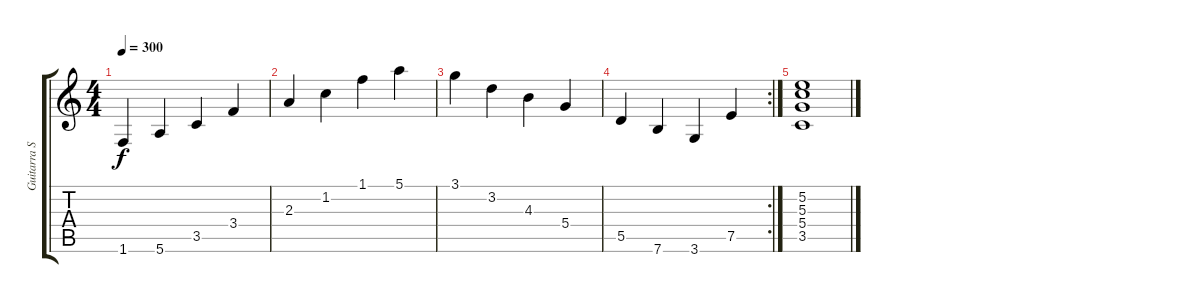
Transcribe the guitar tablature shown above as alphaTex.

\track ("Guitarra Solo" "Guitarra S") {instrument distortionguitar}
\staff {score tabs}
\tuning (E4 B3 G3 D3 A2 E2) {hide}
\ts (4 4)
\tempo 300
\clef g2
\ks c
1.6.4{dy f} 5.6.4 3.5.4 3.4.4 |
2.3.4 1.2.4 1.1.4 5.1.4 |
3.1.4 3.2.4 4.3.4 5.4.4 |
\rc 2
5.5.4 7.6.4 3.6.4 7.5.4 |
(5.2 5.3 5.4 3.5).1
